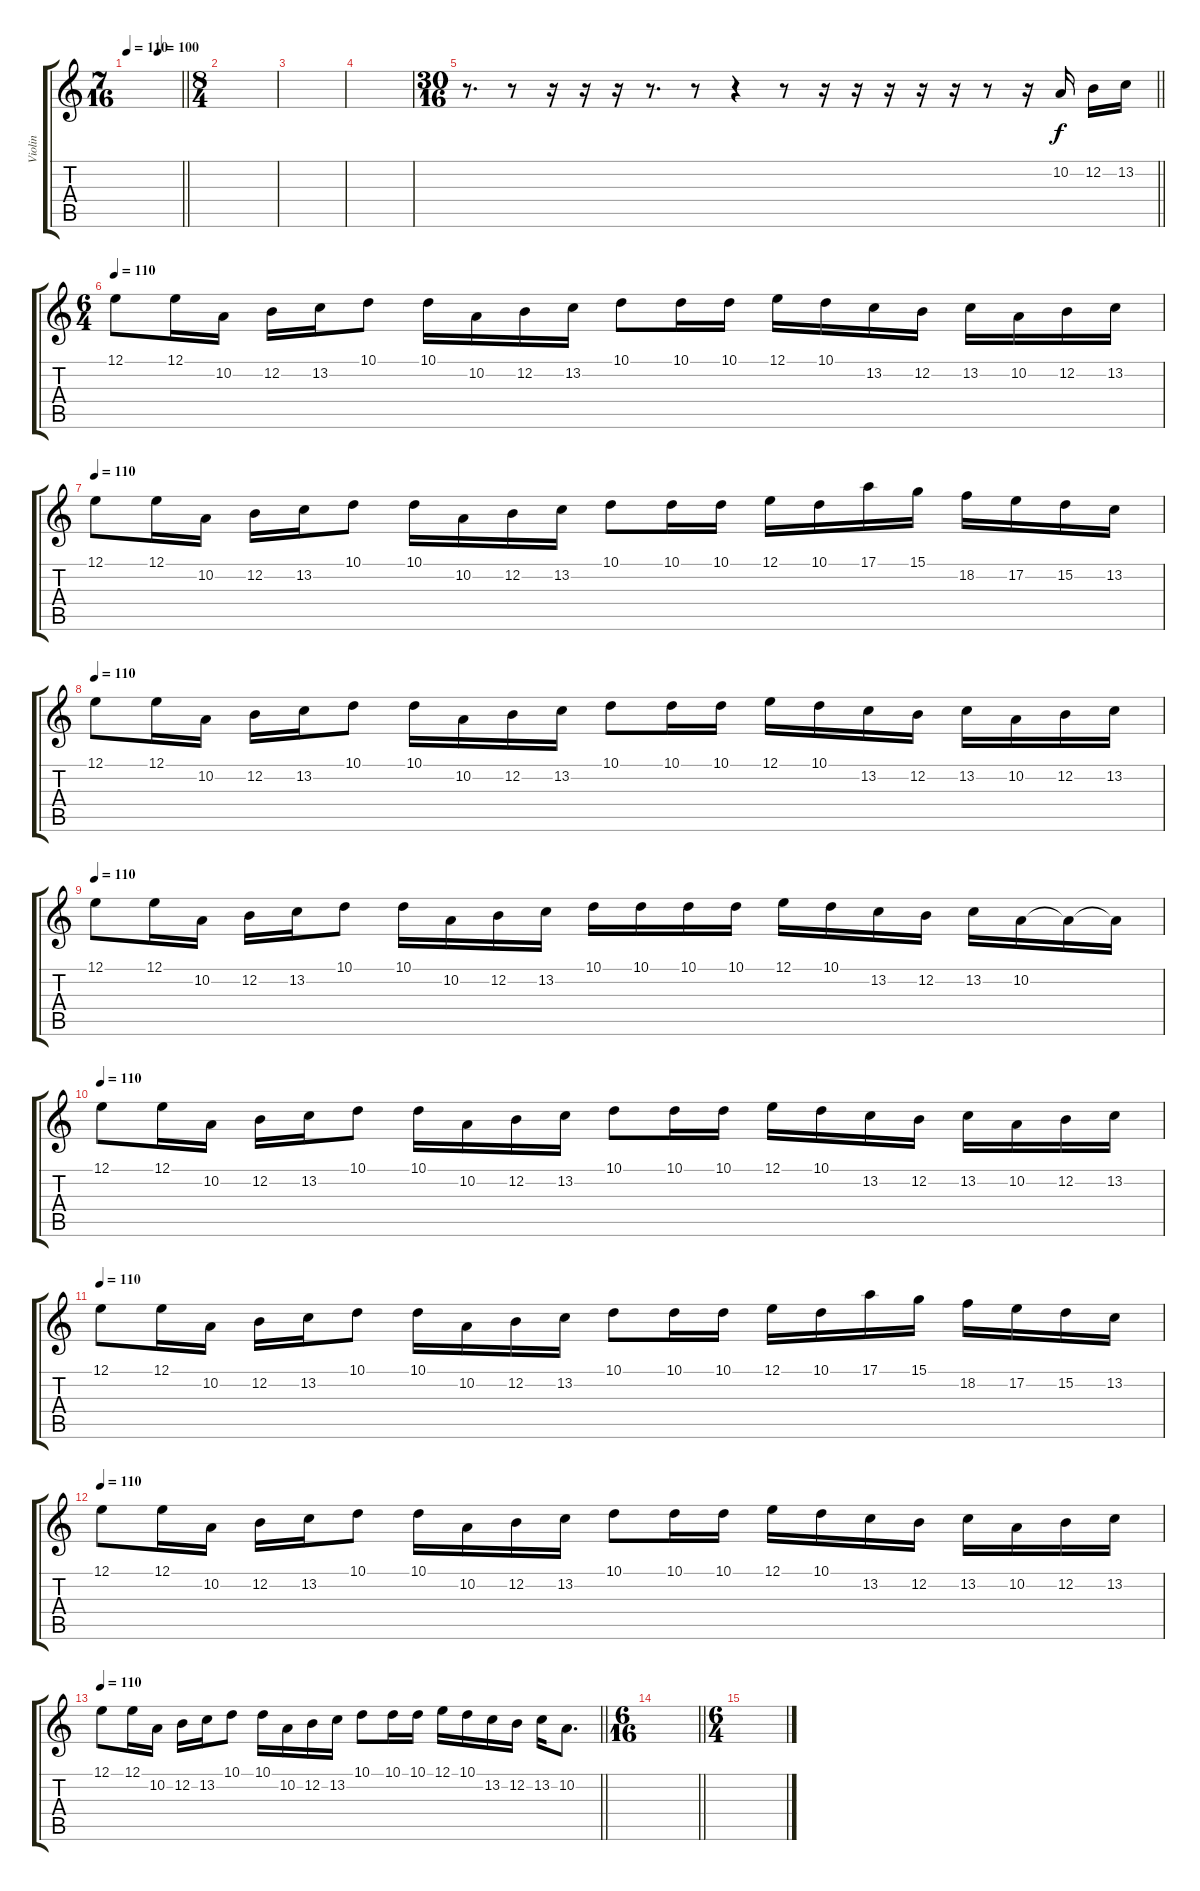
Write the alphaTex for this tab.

\track ("Violin" "Violin") {instrument violin}
\staff {score tabs}
\tuning (E4 B3 G3 D3 A2 E2) {hide}
\ts (7 16)
\tempo 110
\tempo (100 0.5714285714285714)
\clef g2
\barLineRight lightlight
\ks c
|
\ts (8 4)
|
|
|
\ts (30 16)
\barLineRight lightlight
r.8{d} r.8 r.16 r.16 r.16 r.8{d} r.8 r.4 r.8 r.16 r.16 r.16 r.16 r.16 r.8 r.16 10.2.16{volume 16 instrument violin} 12.2.16 13.2.16 |
\ts (6 4)
\tempo 110
12.1.8{volume 14} 12.1.16 10.2.16 12.2.16 13.2.16 10.1.8 10.1.16 10.2.16 12.2.16 13.2.16 10.1.8 10.1.16 10.1.16 12.1.16 10.1.16 13.2.16 12.2.16 13.2.16 10.2.16 12.2.16 13.2.16 |
\tempo 105
\tempo 110
12.1.8{instrument violin} 12.1.16 10.2.16 12.2.16 13.2.16 10.1.8 10.1.16 10.2.16 12.2.16 13.2.16 10.1.8 10.1.16 10.1.16 12.1.16 10.1.16 17.1.16 15.1.16 18.2.16 17.2.16 15.2.16 13.2.16 |
\tempo 110
12.1.8{volume 14 instrument violin} 12.1.16 10.2.16 12.2.16 13.2.16 10.1.8 10.1.16 10.2.16 12.2.16 13.2.16 10.1.8 10.1.16 10.1.16 12.1.16 10.1.16 13.2.16 12.2.16 13.2.16 10.2.16 12.2.16 13.2.16 |
\tempo 105
\tempo 110
12.1.8{instrument violin} 12.1.16 10.2.16 12.2.16 13.2.16 10.1.8 10.1.16 10.2.16 12.2.16 13.2.16 10.1.16 10.1.16 10.1.16 10.1.16 12.1.16 10.1.16 13.2.16 12.2.16 13.2.16 10.2.16 10.2{t}.16 10.2{t}.16 |
\tempo 110
12.1.8{volume 14 instrument violin} 12.1.16 10.2.16 12.2.16 13.2.16 10.1.8 10.1.16 10.2.16 12.2.16 13.2.16 10.1.8 10.1.16 10.1.16 12.1.16 10.1.16 13.2.16 12.2.16 13.2.16 10.2.16 12.2.16 13.2.16 |
\tempo 105
\tempo 110
12.1.8{instrument violin} 12.1.16 10.2.16 12.2.16 13.2.16 10.1.8 10.1.16 10.2.16 12.2.16 13.2.16 10.1.8 10.1.16 10.1.16 12.1.16 10.1.16 17.1.16 15.1.16 18.2.16 17.2.16 15.2.16 13.2.16 |
\tempo 110
12.1.8{volume 14 instrument violin} 12.1.16 10.2.16 12.2.16 13.2.16 10.1.8 10.1.16 10.2.16 12.2.16 13.2.16 10.1.8 10.1.16 10.1.16 12.1.16 10.1.16 13.2.16 12.2.16 13.2.16 10.2.16 12.2.16 13.2.16 |
\tempo 110
\barLineRight lightlight
12.1.8{volume 14 instrument violin} 12.1.16 10.2.16 12.2.16 13.2.16 10.1.8 10.1.16 10.2.16 12.2.16 13.2.16 10.1.8 10.1.16 10.1.16 12.1.16 10.1.16 13.2.16 12.2.16 13.2.16 10.2.8{d} |
\ts (6 16)
\barLineRight lightlight
|
\ts (6 4)
